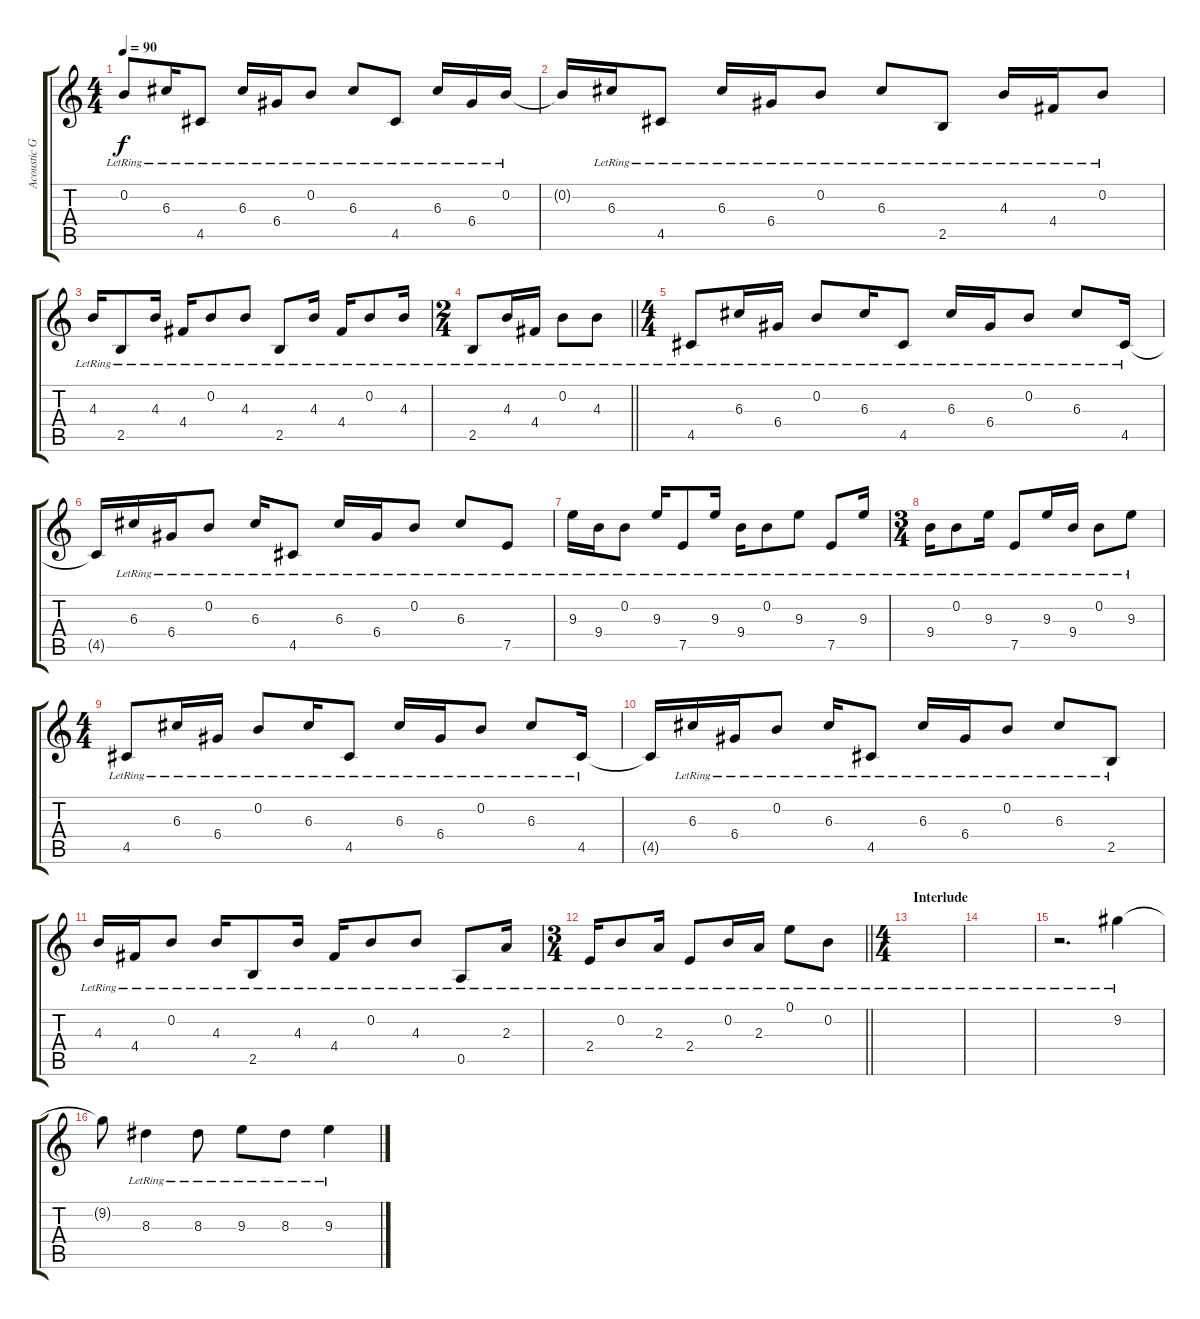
\track ("Acoustic Guitar (Xulfi)" "Acoustic G") {instrument acousticguitarsteel}
\staff {score tabs}
\tuning (E4 B3 G3 D3 A2 D2) {hide}
\ts (4 4)
\tempo 90
\clef g2
\ks c
0.2{lr}.8{dy f} 6.3{lr}.16 4.5{lr}.8 6.3{lr}.16 6.4{lr}.16 0.2{lr}.8 6.3{lr}.8 4.5{lr}.8 6.3{lr}.16 6.4{lr}.16 0.2{lr}.16 |
0.2{t}.16 6.3{lr}.16 4.5{lr}.8 6.3{lr}.16 6.4{lr}.16 0.2{lr}.8 6.3{lr}.8 2.5{lr}.8 4.3{lr}.16 4.4{lr}.16 0.2{lr}.8 |
4.3{lr}.16 2.5{lr}.8 4.3{lr}.16 4.4{lr}.16 0.2{lr}.8 4.3{lr}.8 2.5{lr}.8 4.3{lr}.16 4.4{lr}.16 0.2{lr}.8 4.3{lr}.16 |
\ts (2 4)
\barLineRight lightlight
2.5{lr}.8 4.3{lr}.16 4.4{lr}.16 0.2{lr}.8 4.3{lr}.8 |
\ts (4 4)
4.5{lr}.8 6.3{lr}.16 6.4{lr}.16 0.2{lr}.8 6.3{lr}.16 4.5{lr}.8 6.3{lr}.16 6.4{lr}.16 0.2{lr}.8 6.3{lr}.8 4.5{lr}.16 |
4.5{t}.16 6.3{lr}.16 6.4{lr}.16 0.2{lr}.8 6.3{lr}.16 4.5{lr}.8 6.3{lr}.16 6.4{lr}.16 0.2{lr}.8 6.3{lr}.8 7.5{lr}.8 |
9.3{lr}.16 9.4{lr}.16 0.2{lr}.8 9.3{lr}.16 7.5{lr}.8 9.3{lr}.16 9.4{lr}.16 0.2{lr}.8 9.3{lr}.8 7.5{lr}.8 9.3{lr}.16 |
\ts (3 4)
9.4{lr}.16 0.2{lr}.8 9.3{lr}.16 7.5{lr}.8 9.3{lr}.16 9.4{lr}.16 0.2{lr}.8 9.3{lr}.8 |
\ts (4 4)
4.5{lr}.8 6.3{lr}.16 6.4{lr}.16 0.2{lr}.8 6.3{lr}.16 4.5{lr}.8 6.3{lr}.16 6.4{lr}.16 0.2{lr}.8 6.3{lr}.8 4.5{lr}.16 |
4.5{t}.16 6.3{lr}.16 6.4{lr}.16 0.2{lr}.8 6.3{lr}.16 4.5{lr}.8 6.3{lr}.16 6.4{lr}.16 0.2{lr}.8 6.3{lr}.8 2.5{lr}.8 |
4.3{lr}.16 4.4{lr}.16 0.2{lr}.8 4.3{lr}.16 2.5{lr}.8 4.3{lr}.16 4.4{lr}.16 0.2{lr}.8 4.3{lr}.8 0.5{lr}.8 2.3{lr}.16 |
\ts (3 4)
\barLineRight lightlight
2.4{lr}.16 0.2{lr}.8 2.3{lr}.16 2.4{lr}.8 0.2{lr}.16 2.3{lr}.16 0.1{lr}.8 0.2{lr}.8 |
\ts (4 4)
\section ("" "Interlude")
|
|
r.2{d} 9.2{lr}.4 |
9.2{t}.8 8.3{lr}.4 8.3{lr}.8 9.3{lr}.8 8.3{lr}.8 9.3{lr}.4
